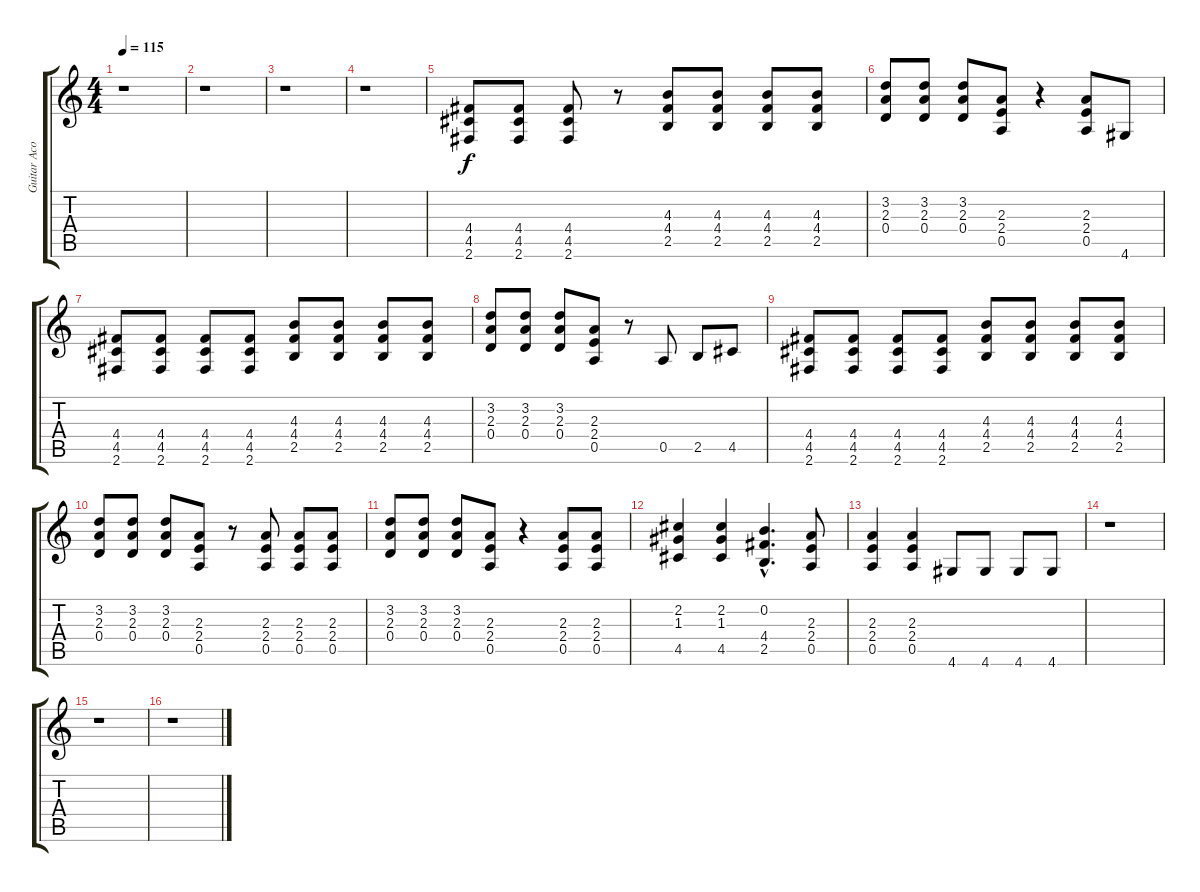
\track ("Guitar Acoustic2" "Guitar Aco") {instrument acousticguitarsteel}
\staff {score tabs}
\tuning (E4 B3 G3 D3 A2 E2) {hide}
\ts (4 4)
\tempo 115
\clef g2
\ks c
r.1{dy f} |
r.1 |
r.1 |
r.1 |
(4.4 4.5 2.6).8 (4.4 4.5 2.6).8 (4.4 4.5 2.6).8 r.8 (4.3 4.4 2.5).8 (4.3 4.4 2.5).8 (4.3 4.4 2.5).8 (4.3 4.4 2.5).8 |
(3.2 2.3 0.4).8 (3.2 2.3 0.4).8 (3.2 2.3 0.4).8 (2.3 2.4 0.5).8 r.4 (2.3 2.4 0.5).8 4.6.8 |
(4.4 4.5 2.6).8 (4.4 4.5 2.6).8 (4.4 4.5 2.6).8 (4.4 4.5 2.6).8 (4.3 4.4 2.5).8 (4.3 4.4 2.5).8 (4.3 4.4 2.5).8 (4.3 4.4 2.5).8 |
(3.2 2.3 0.4).8 (3.2 2.3 0.4).8 (3.2 2.3 0.4).8 (2.3 2.4 0.5).8 r.8 0.5.8 2.5.8 4.5.8 |
(4.4 4.5 2.6).8 (4.4 4.5 2.6).8 (4.4 4.5 2.6).8 (4.4 4.5 2.6).8 (4.3 4.4 2.5).8 (4.3 4.4 2.5).8 (4.3 4.4 2.5).8 (4.3 4.4 2.5).8 |
(3.2 2.3 0.4).8 (3.2 2.3 0.4).8 (3.2 2.3 0.4).8 (2.3 2.4 0.5).8 r.8 (2.3 2.4 0.5).8 (2.3 2.4 0.5).8 (2.3 2.4 0.5).8 |
(3.2 2.3 0.4).8 (3.2 2.3 0.4).8 (3.2 2.3 0.4).8 (2.3 2.4 0.5).8 r.4 (2.3 2.4 0.5).8 (2.3 2.4 0.5).8 |
(2.2 1.3 4.5).4 (2.2 1.3 4.5).4 (0.2{hac} 4.4{hac} 2.5{hac}).4{d} (2.3 2.4 0.5).8 |
(2.3 2.4 0.5).4 (2.3 2.4 0.5).4 4.6.8 4.6.8 4.6.8 4.6.8 |
r.1 |
r.1 |
r.1
